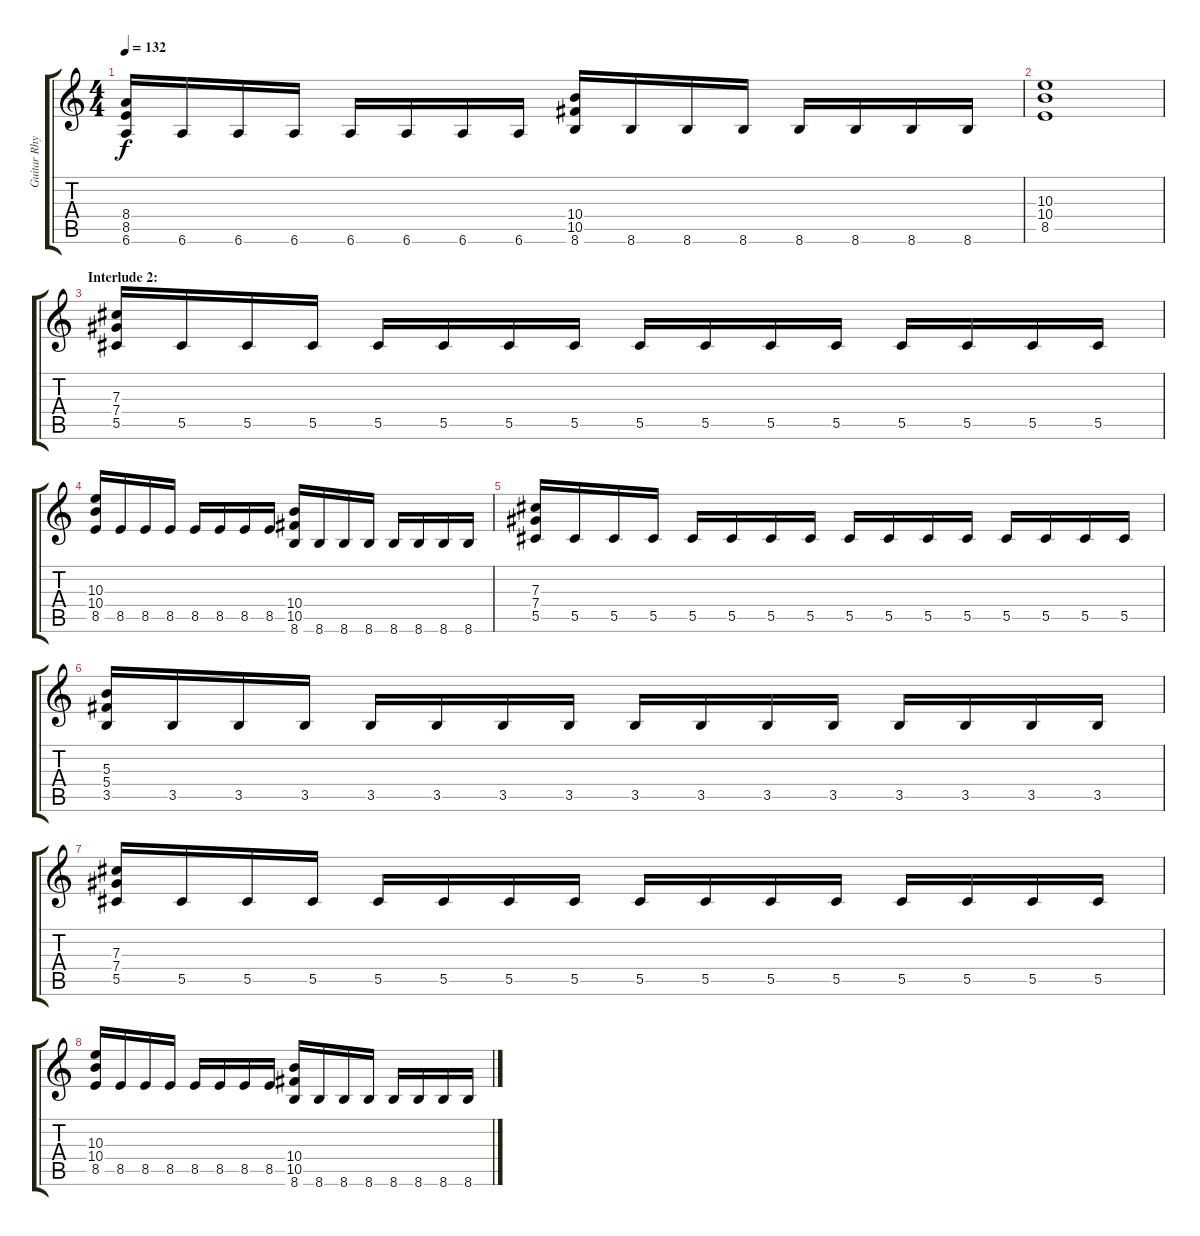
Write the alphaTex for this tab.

\track ("Guitar Rhythm" "Guitar Rhy") {instrument distortionguitar}
\staff {score tabs}
\tuning (Eb4 Bb3 Gb3 Db3 Ab2 Eb2) {hide}
\ts (4 4)
\tempo 132
\clef g2
\ks c
(8.4 8.5 6.6).16{dy f} 6.6.16 6.6.16 6.6.16 6.6.16 6.6.16 6.6.16 6.6.16 (10.4 10.5 8.6).16 8.6.16 8.6.16 8.6.16 8.6.16 8.6.16 8.6.16 8.6.16 |
(10.3 10.4 8.5).1 |
\section ("" "Interlude 2:")
(7.3 7.4 5.5).16 5.5.16 5.5.16 5.5.16 5.5.16 5.5.16 5.5.16 5.5.16 5.5.16 5.5.16 5.5.16 5.5.16 5.5.16 5.5.16 5.5.16 5.5.16 |
(10.3 10.4 8.5).16 8.5.16 8.5.16 8.5.16 8.5.16 8.5.16 8.5.16 8.5.16 (10.4 10.5 8.6).16 8.6.16 8.6.16 8.6.16 8.6.16 8.6.16 8.6.16 8.6.16 |
(7.3 7.4 5.5).16 5.5.16 5.5.16 5.5.16 5.5.16 5.5.16 5.5.16 5.5.16 5.5.16 5.5.16 5.5.16 5.5.16 5.5.16 5.5.16 5.5.16 5.5.16 |
(5.3 5.4 3.5).16 3.5.16 3.5.16 3.5.16 3.5.16 3.5.16 3.5.16 3.5.16 3.5.16 3.5.16 3.5.16 3.5.16 3.5.16 3.5.16 3.5.16 3.5.16 |
(7.3 7.4 5.5).16 5.5.16 5.5.16 5.5.16 5.5.16 5.5.16 5.5.16 5.5.16 5.5.16 5.5.16 5.5.16 5.5.16 5.5.16 5.5.16 5.5.16 5.5.16 |
(10.3 10.4 8.5).16 8.5.16 8.5.16 8.5.16 8.5.16 8.5.16 8.5.16 8.5.16 (10.4 10.5 8.6).16 8.6.16 8.6.16 8.6.16 8.6.16 8.6.16 8.6.16 8.6.16
